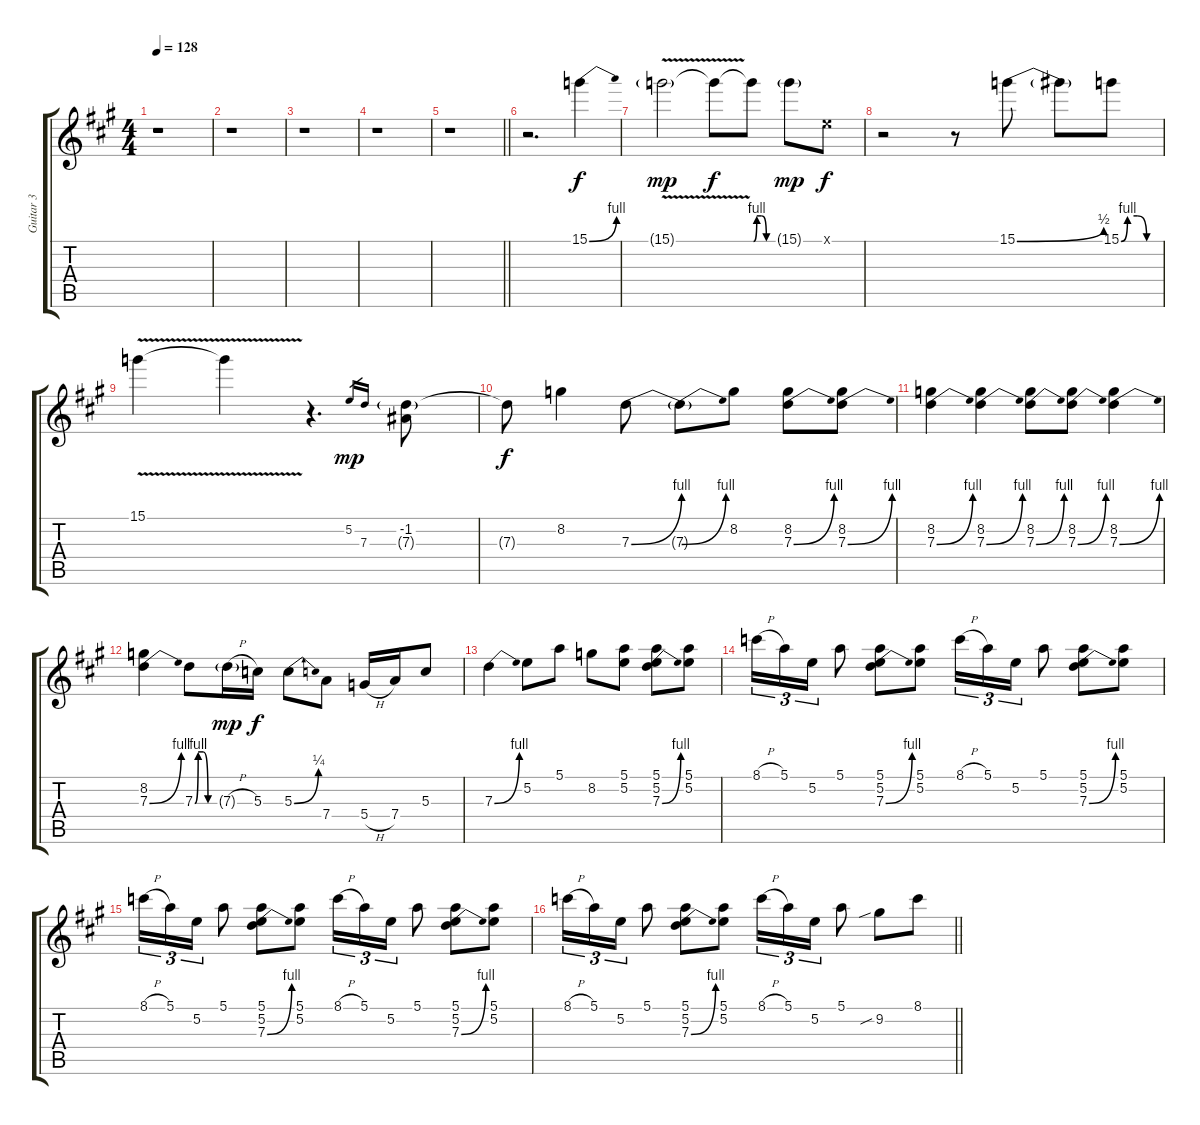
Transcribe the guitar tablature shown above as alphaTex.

\track ("Guitar 3" "Guitar 3") {instrument distortionguitar}
\staff {score tabs}
\tuning (E4 B3 G3 D3 A2 E2) {hide}
\ts (4 4)
\tempo 128
\clef g2
\ks a
r.1{dy f} |
r.1 |
r.1 |
r.1 |
\barLineRight lightlight
r.1 |
r.2{d} 15.1{be (bend 0 0 60 4)}.4 |
15.1{v g}.2{dy mp} 15.1{t}.8{dy f} 15.1{be (custom 0 0 10 4 25 4 40 0 60 0) t}.8 15.1{g}.8{dy mp} 0.1{x}.8{dy f} |
r.2 r.8 15.1{be (bend 0 0 60 2)}.8 15.1{t}.8 15.1{be (custom 0 0 10 4 25 4 40 0 60 0)}.8 |
15.1{v}.4 15.1{t}.4 r.4{d} 5.2.16{gr dy mp} 7.3.16{gr} (-1.2 7.3{g}).8 |
7.3{t}.8{dy f} 8.2.4 7.3{be (bend 0 0 60 4)}.8 7.3{be (bend 0 0 60 4) t}.8 8.2.8 (8.2 7.3{be (bend 0 0 60 4)}).8 (8.2 7.3{be (bend 0 0 60 4)}).8 |
(8.2 7.3{be (bend 0 0 60 4)}).4 (8.2 7.3{be (bend 0 0 60 4)}).4 (8.2 7.3{be (bend 0 0 60 4)}).8 (8.2 7.3{be (bend 0 0 60 4)}).8 (8.2 7.3{be (bend 0 0 60 4)}).4 |
(8.2 7.3{be (bend 0 0 60 4)}).4 7.3{be (custom 0 0 10 4 25 4 40 0 60 0)}.8 7.3{h g}.16{dy mp} 5.3.16{dy f} 5.3{be (bend 0 0 60 1)}.8 7.4.8 5.4{h}.16 7.4.16 5.3.8 |
7.3{be (bend 0 0 60 4)}.4 5.2.8 5.1.8 8.2.8 (5.1 5.2).8 (5.1 5.2 7.3{be (bend 0 0 60 4)}).8 (5.1 5.2).8 |
8.1{h}.16{tu (3 2)} 5.1.16{tu (3 2)} 5.2.16{tu (3 2)} 5.1.8 (5.1 5.2 7.3{be (bend 0 0 60 4)}).8 (5.1 5.2).8 8.1{h}.16{tu (3 2)} 5.1.16{tu (3 2)} 5.2.16{tu (3 2)} 5.1.8 (5.1 5.2 7.3{be (bend 0 0 60 4)}).8 (5.1 5.2).8 |
8.1{h}.16{tu (3 2)} 5.1.16{tu (3 2)} 5.2.16{tu (3 2)} 5.1.8 (5.1 5.2 7.3{be (bend 0 0 60 4)}).8 (5.1 5.2).8 8.1{h}.16{tu (3 2)} 5.1.16{tu (3 2)} 5.2.16{tu (3 2)} 5.1.8 (5.1 5.2 7.3{be (bend 0 0 60 4)}).8 (5.1 5.2).8 |
\barLineRight lightlight
8.1{h}.16{tu (3 2)} 5.1.16{tu (3 2)} 5.2.16{tu (3 2)} 5.1.8 (5.1 5.2 7.3{be (bend 0 0 60 4)}).8 (5.1 5.2).8 8.1{h}.16{tu (3 2)} 5.1.16{tu (3 2)} 5.2.16{tu (3 2)} 5.1.8 9.2{sib}.8 8.1.8
